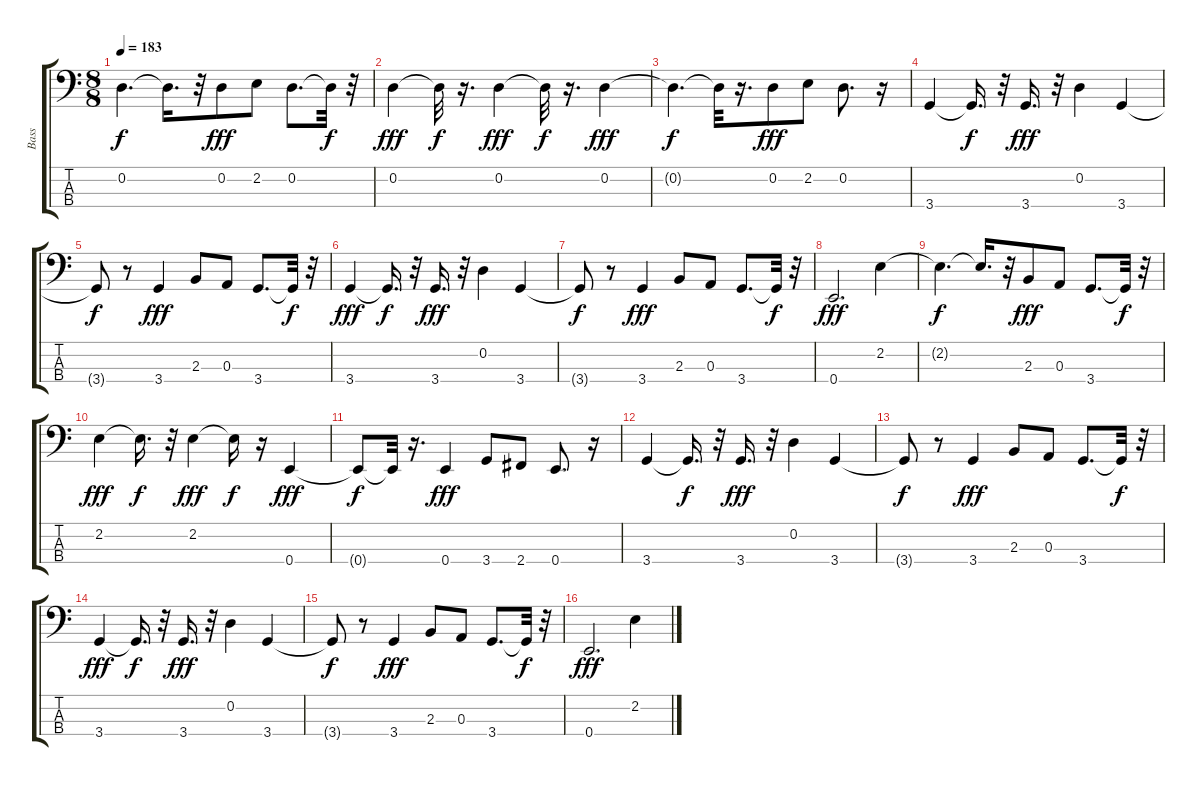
\track ("Bass" "Bass") {instrument fretlessbass}
\staff {score tabs}
\tuning (G2 D2 A1 E1) {hide}
\ts (8 8)
\tempo 183
\clef f4
\ks c
0.2{t}.4{d dy f} 0.2{t}.16{d} r.32 0.2.8{dy fff} 2.2.8 0.2.8{d} 0.2{t}.32{dy f} r.32 |
0.2.4{dy fff} 0.2{t}.32{dy f} r.16{d} 0.2.4{dy fff} 0.2{t}.32{dy f} r.16{d} 0.2.4{dy fff} |
0.2{t}.4{d dy f} 0.2{t}.32 r.16{d} 0.2.8{dy fff} 2.2.8 0.2.8{d} r.16 |
3.4.4 3.4{t}.16{d dy f} r.32 3.4.16{d dy fff} r.32 0.2.4 3.4.4 |
3.4{t}.8{dy f} r.8 3.4.4{dy fff} 2.3.8 0.3.8 3.4.8{d} 3.4{t}.32{dy f} r.32 |
3.4.4{dy fff} 3.4{t}.16{d dy f} r.32 3.4.16{d dy fff} r.32 0.2.4 3.4.4 |
3.4{t}.8{dy f} r.8 3.4.4{dy fff} 2.3.8 0.3.8 3.4.8{d} 3.4{t}.32{dy f} r.32 |
0.4.2{d dy fff} 2.2.4 |
2.2{t}.4{d dy f} 2.2{t}.16{d} r.32 2.3.8{dy fff} 0.3.8 3.4.8{d} 3.4{t}.32{dy f} r.32 |
2.2.4{dy fff} 2.2{t}.16{d dy f} r.32 2.2.4{dy fff} 2.2{t}.16{dy f} r.16 0.4.4{dy fff} |
0.4{t}.8{dy f} 0.4{t}.32 r.16{d} 0.4.4{dy fff} 3.4.8 2.4.8 0.4.8{d} r.16 |
3.4.4 3.4{t}.16{d dy f} r.32 3.4.16{d dy fff} r.32 0.2.4 3.4.4 |
3.4{t}.8{dy f} r.8 3.4.4{dy fff} 2.3.8 0.3.8 3.4.8{d} 3.4{t}.32{dy f} r.32 |
3.4.4{dy fff} 3.4{t}.16{d dy f} r.32 3.4.16{d dy fff} r.32 0.2.4 3.4.4 |
3.4{t}.8{dy f} r.8 3.4.4{dy fff} 2.3.8 0.3.8 3.4.8{d} 3.4{t}.32{dy f} r.32 |
0.4.2{d dy fff} 2.2.4
